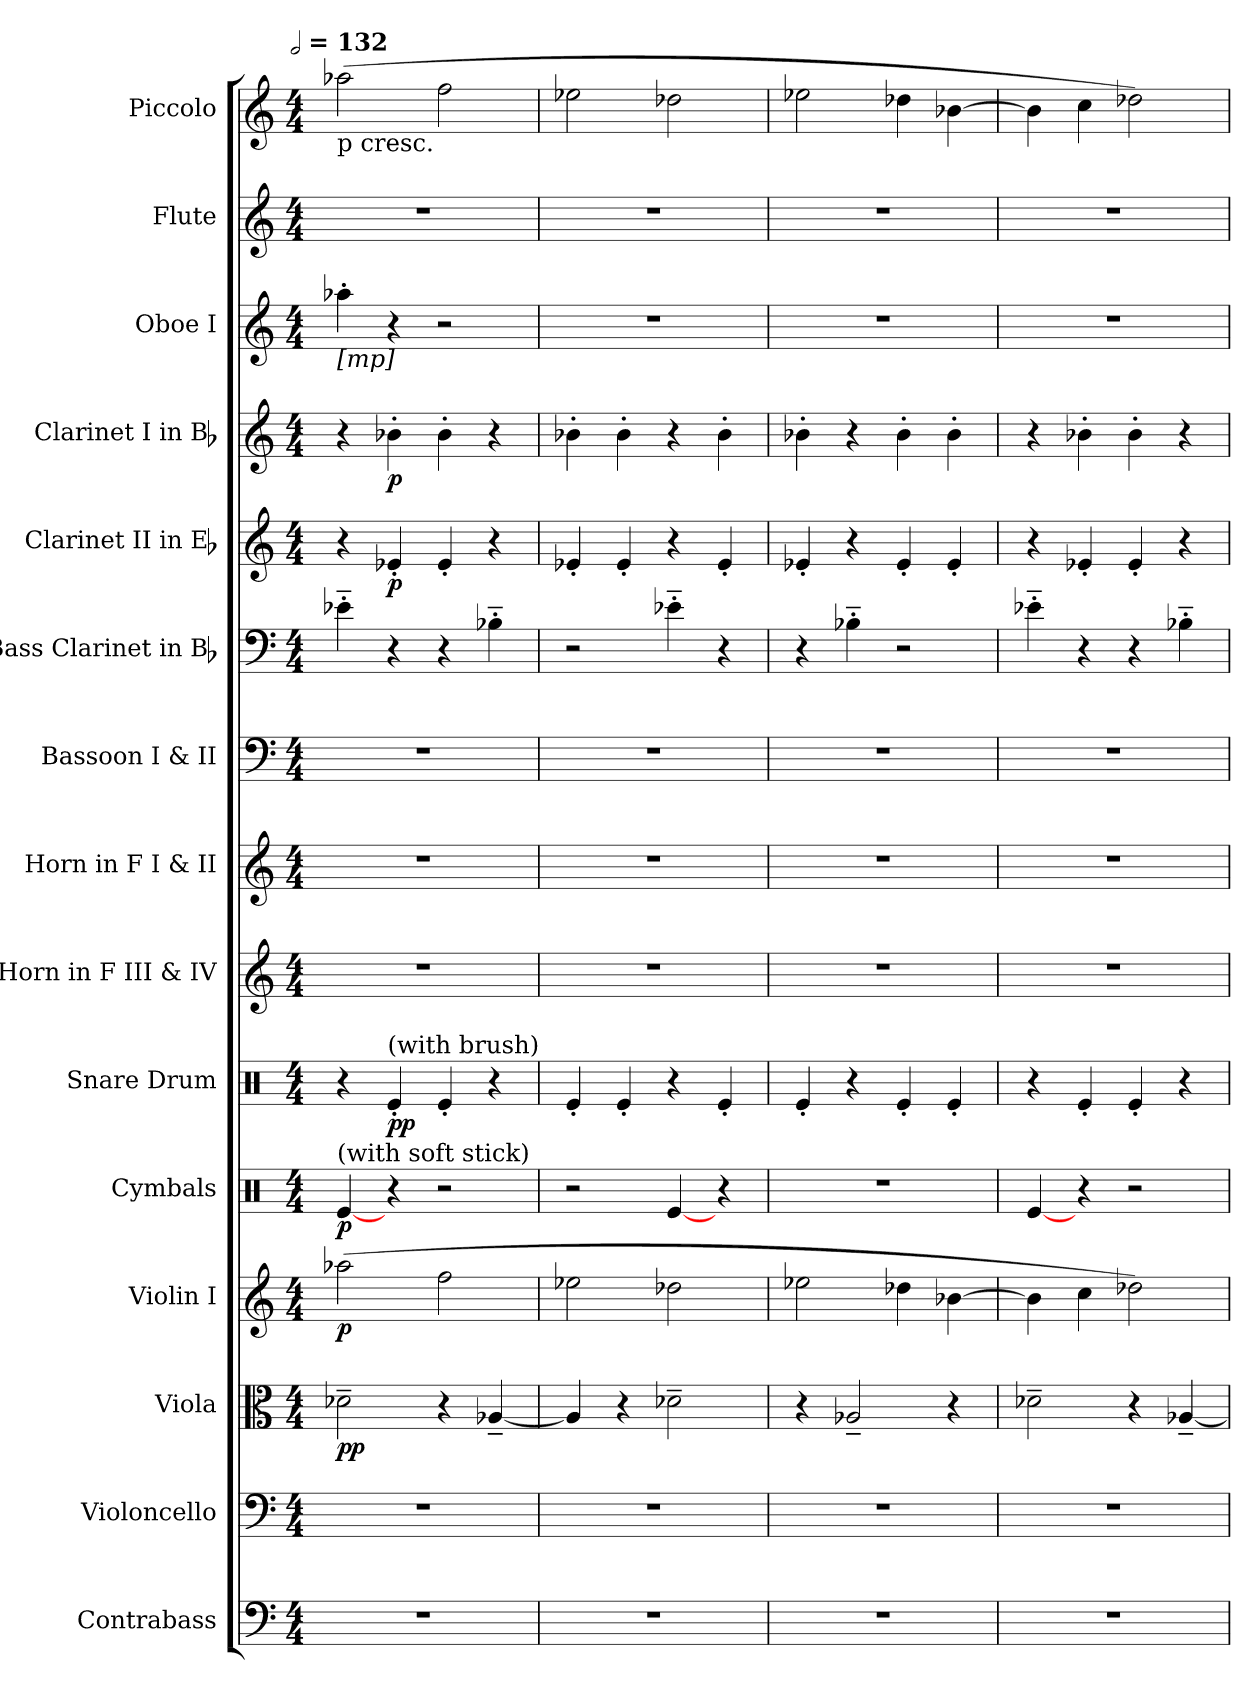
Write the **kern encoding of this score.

**kern	**kern	**kern	**dynam	**kern	**dynam	**kern	**dynam	**kern	**dynam	**kern	**kern	**kern	**kern	**kern	**dynam	**kern	**dynam	**kern	**kern	**kern
*part15	*part14	*part13	*part13	*part12	*part12	*part11	*part11	*part10	*part10	*part9	*part8	*part7	*part6	*part5	*part5	*part4	*part4	*part3	*part2	*part1
*staff15	*staff14	*staff13	*staff13	*staff12	*staff12	*staff11	*staff11	*staff10	*staff10	*staff9	*staff8	*staff7	*staff6	*staff5	*staff5	*staff4	*staff4	*staff3	*staff2	*staff1
*I"Contrabass	*I"Violoncello	*I"Viola	*	*I"Violin I	*	*I"Cymbals	*	*I"Snare Drum	*	*I"Horn in F III & IV	*I"Horn in F I & II	*I"Bassoon I & II	*I"Bass Clarinet in Bb	*I"Clarinet II in Eb	*	*I"Clarinet I in Bb	*	*I"Oboe I	*I"Flute	*I"Piccolo
*I'Cb.	*I'Vc.	*I'Vla.	*	*I'Vln. I	*	*I'Cym.	*	*I'S. D.	*	*I'Hn.	*I'Hn.	*I'Bsn.	*I'B. Cl.	*	*	*I'Cl.	*	*I'Ob.	*I'Fl.	*I'Picc.
*clefF4	*clefF4	*clefC3	*	*clefG2	*	*clefX	*	*clefX	*	*clefG2	*clefG2	*clefF4	*clefF4	*clefG2	*	*clefG2	*	*clefG2	*clefG2	*clefG2
*	*	*	*	*	*	*	*	*	*	*ITrd4c7	*ITrd4c7	*	*ITrd1c2	*ITrd-2c-3	*	*ITrd1c2	*	*	*	*
*k[]	*k[]	*k[]	*	*k[]	*	*k[]	*	*k[]	*	*k[b-]	*k[b-]	*k[]	*k[b-e-]	*k[b-e-a-]	*	*k[b-e-]	*	*k[]	*k[]	*k[]
!!LO:TX:omd:t=[half] = 132
*M4/4	*M4/4	*M4/4	*	*M4/4	*	*M4/4	*	*M4/4	*	*M4/4	*M4/4	*M4/4	*M4/4	*M4/4	*	*M4/4	*	*M4/4	*M4/4	*M4/4
*MM264	*MM264	*MM264	*	*MM264	*	*MM264	*	*MM264	*	*MM264	*MM264	*MM264	*MM264	*MM264	*	*MM264	*	*MM264	*MM264	*MM264
=1	=1	=1	=1	=1	=1	=1	=1	=1	=1	=1	=1	=1	=1	=1	=1	=1	=1	=1	=1	=1
!	!	!	!	!	!	!	!	!	!	!	!	!	!	!	!	!	!	!	!	!LO:TX:b:t=p cresc.
!	!	!	!	!	!	!	!	!	!	!	!	!	!	!	!	!	!	!LO:TX:b:t=[mp]	!	!
!	!	!	!	!	!	!LO:TX:a:t=(with soft stick)	!	!	!	!	!	!	!	!	!	!	!	!	!	!
1r	1r	2d-X~	pp	(2aa-X	p	[4Re/	p	4r	.	1r	1r	1r	4d-X'~	4r	.	4r	.	4aa-X'	1r	(2aa-X
!	!	!	!	!	!	!	!	!LO:TX:a:t=(with brush)	!	!	!	!	!	!	!	!	!	!	!	!
.	.	.	.	.	.	4r	.	4Re'/	pp	.	.	.	4r	4g-X'	p	4a-X'	p	4r	.	.
.	.	4r	.	2ff	.	2r	.	4Re'/	.	.	.	.	4r	4g-'	.	4a-'	.	2r	.	2ff
.	.	[4A-X~	.	.	.	.	.	4r	.	.	.	.	4A-X'~	4r	.	4r	.	.	.	.
=2	=2	=2	=2	=2	=2	=2	=2	=2	=2	=2	=2	=2	=2	=2	=2	=2	=2	=2	=2	=2
1r	1r	4A-]	.	2ee-X	.	2r	.	4Re'/	.	1r	1r	1r	2r	4g-X'	.	4a-X'	.	1r	1r	2ee-X
.	.	4r	.	.	.	.	.	4Re'/	.	.	.	.	.	4g-'	.	4a-'	.	.	.	.
.	.	2d-X~	.	2dd-X	.	[4Re/	.	4r	.	.	.	.	4d-X'~	4r	.	4r	.	.	.	2dd-X
.	.	.	.	.	.	4r	.	4Re'/	.	.	.	.	4r	4g-'	.	4a-'	.	.	.	.
=3	=3	=3	=3	=3	=3	=3	=3	=3	=3	=3	=3	=3	=3	=3	=3	=3	=3	=3	=3	=3
1r	1r	4r	.	2ee-X	.	1r	.	4Re'/	.	1r	1r	1r	4r	4g-X'	.	4a-X'	.	1r	1r	2ee-X
.	.	2A-X~	.	.	.	.	.	4r	.	.	.	.	4A-X'~	4r	.	4r	.	.	.	.
.	.	.	.	4dd-X	.	.	.	4Re'/	.	.	.	.	2r	4g-'	.	4a-'	.	.	.	4dd-X
.	.	4r	.	[4b-X	.	.	.	4Re'/	.	.	.	.	.	4g-'	.	4a-'	.	.	.	[4b-X
=4	=4	=4	=4	=4	=4	=4	=4	=4	=4	=4	=4	=4	=4	=4	=4	=4	=4	=4	=4	=4
1r	1r	2d-X~	.	4b-]	.	[4Re/	.	4r	.	1r	1r	1r	4d-X'~	4r	.	4r	.	1r	1r	4b-]
.	.	.	.	4cc	.	4r	.	4Re'/	.	.	.	.	4r	4g-X'	.	4a-X'	.	.	.	4cc
.	.	4r	.	2dd-X)	.	2r	.	4Re'/	.	.	.	.	4r	4g-'	.	4a-'	.	.	.	2dd-X)
.	.	[4A-X~	.	.	.	.	.	4r	.	.	.	.	4A-X'~	4r	.	4r	.	.	.	.
=	=	=	=	=	=	=	=	=	=	=	=	=	=	=	=	=	=	=	=	=
*-	*-	*-	*-	*-	*-	*-	*-	*-	*-	*-	*-	*-	*-	*-	*-	*-	*-	*-	*-	*-
